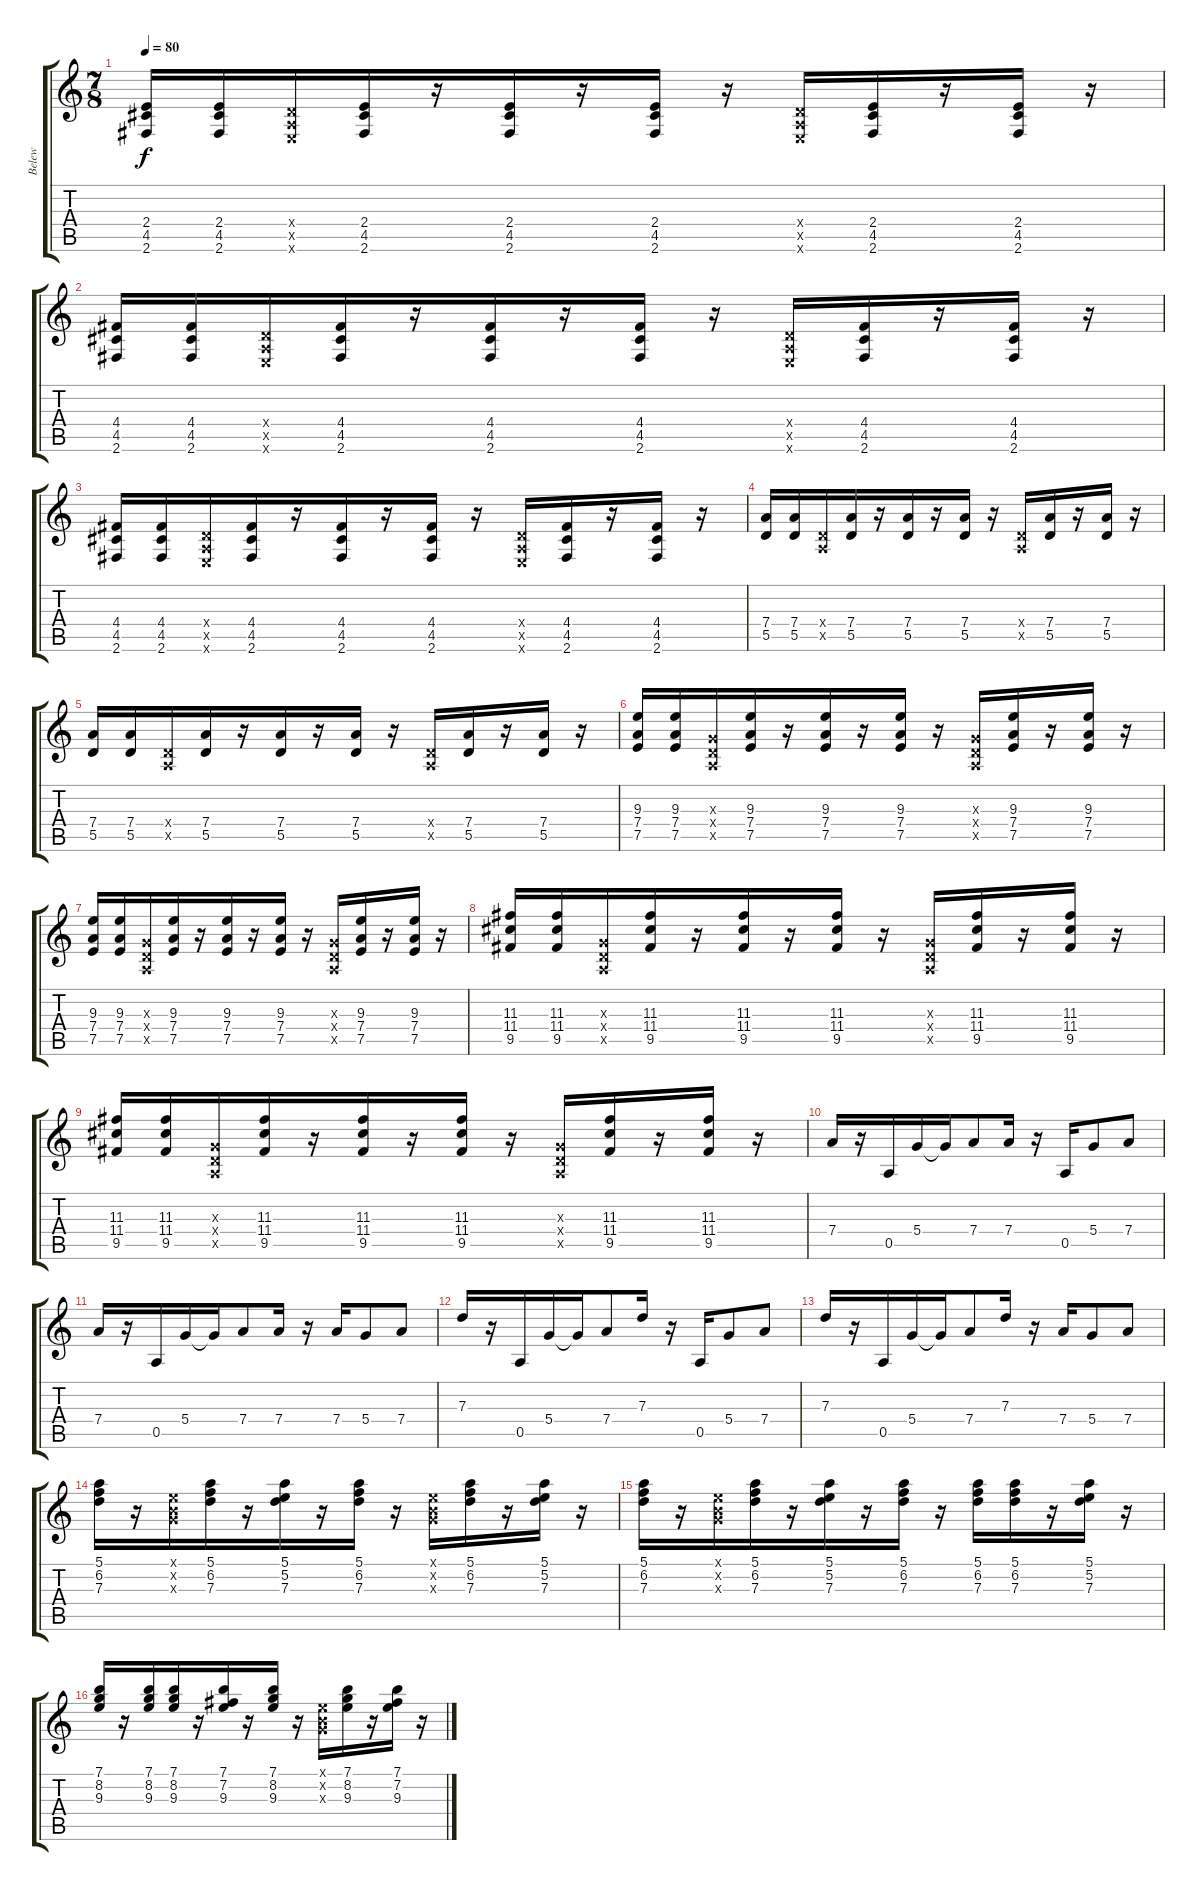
\track ("Belew" "Belew") {instrument electricguitarjazz}
\staff {score tabs}
\tuning (E4 B3 G3 D3 A2 E2) {hide}
\ts (7 8)
\tempo 80
\clef g2
\ks c
(2.4 4.5 2.6).16{dy f} (2.4 4.5 2.6).16 (0.4{x} 0.5{x} 0.6{x}).16 (2.4 4.5 2.6).16 r.16 (2.4 4.5 2.6).16 r.16 (2.4 4.5 2.6).16 r.16 (0.4{x} 0.5{x} 0.6{x}).16 (2.4 4.5 2.6).16 r.16 (2.4 4.5 2.6).16 r.16 |
(4.4 4.5 2.6).16 (4.4 4.5 2.6).16 (0.4{x} 0.5{x} 0.6{x}).16 (4.4 4.5 2.6).16 r.16 (4.4 4.5 2.6).16 r.16 (4.4 4.5 2.6).16 r.16 (0.4{x} 0.5{x} 0.6{x}).16 (4.4 4.5 2.6).16 r.16 (4.4 4.5 2.6).16 r.16 |
(4.4 4.5 2.6).16 (4.4 4.5 2.6).16 (0.4{x} 0.5{x} 0.6{x}).16 (4.4 4.5 2.6).16 r.16 (4.4 4.5 2.6).16 r.16 (4.4 4.5 2.6).16 r.16 (0.4{x} 0.5{x} 0.6{x}).16 (4.4 4.5 2.6).16 r.16 (4.4 4.5 2.6).16 r.16 |
(7.4 5.5).16 (7.4 5.5).16 (0.4{x} 0.5{x}).16 (7.4 5.5).16 r.16 (7.4 5.5).16 r.16 (7.4 5.5).16 r.16 (0.4{x} 0.5{x}).16 (7.4 5.5).16 r.16 (7.4 5.5).16 r.16 |
(7.4 5.5).16 (7.4 5.5).16 (0.4{x} 0.5{x}).16 (7.4 5.5).16 r.16 (7.4 5.5).16 r.16 (7.4 5.5).16 r.16 (0.4{x} 0.5{x}).16 (7.4 5.5).16 r.16 (7.4 5.5).16 r.16 |
(9.3 7.4 7.5).16 (9.3 7.4 7.5).16 (0.3{x} 0.4{x} 0.5{x}).16 (9.3 7.4 7.5).16 r.16 (9.3 7.4 7.5).16 r.16 (9.3 7.4 7.5).16 r.16 (0.3{x} 0.4{x} 0.5{x}).16 (9.3 7.4 7.5).16 r.16 (9.3 7.4 7.5).16 r.16 |
(9.3 7.4 7.5).16 (9.3 7.4 7.5).16 (0.3{x} 0.4{x} 0.5{x}).16 (9.3 7.4 7.5).16 r.16 (9.3 7.4 7.5).16 r.16 (9.3 7.4 7.5).16 r.16 (0.3{x} 0.4{x} 0.5{x}).16 (9.3 7.4 7.5).16 r.16 (9.3 7.4 7.5).16 r.16 |
(11.3 11.4 9.5).16 (11.3 11.4 9.5).16 (0.3{x} 0.4{x} 0.5{x}).16 (11.3 11.4 9.5).16 r.16 (11.3 11.4 9.5).16 r.16 (11.3 11.4 9.5).16 r.16 (0.3{x} 0.4{x} 0.5{x}).16 (11.3 11.4 9.5).16 r.16 (11.3 11.4 9.5).16 r.16 |
(11.3 11.4 9.5).16 (11.3 11.4 9.5).16 (0.3{x} 0.4{x} 0.5{x}).16 (11.3 11.4 9.5).16 r.16 (11.3 11.4 9.5).16 r.16 (11.3 11.4 9.5).16 r.16 (0.3{x} 0.4{x} 0.5{x}).16 (11.3 11.4 9.5).16 r.16 (11.3 11.4 9.5).16 r.16 |
7.4.16 r.16 0.5.16 5.4.16 5.4{t}.16 7.4.8 7.4.16 r.16 0.5.16 5.4.8 7.4.8 |
7.4.16 r.16 0.5.16 5.4.16 5.4{t}.16 7.4.8 7.4.16 r.16 7.4.16 5.4.8 7.4.8 |
7.3.16 r.16 0.5.16 5.4.16 5.4{t}.16 7.4.8 7.3.16 r.16 0.5.16 5.4.8 7.4.8 |
7.3.16 r.16 0.5.16 5.4.16 5.4{t}.16 7.4.8 7.3.16 r.16 7.4.16 5.4.8 7.4.8 |
(5.1 6.2 7.3).16 r.16 (0.1{x} 0.2{x} 0.3{x}).16 (5.1 6.2 7.3).16 r.16 (5.1 5.2 7.3).16 r.16 (5.1 6.2 7.3).16 r.16 (0.1{x} 0.2{x} 0.3{x}).16 (5.1 6.2 7.3).16 r.16 (5.1 5.2 7.3).16 r.16 |
(5.1 6.2 7.3).16 r.16 (0.1{x} 0.2{x} 0.3{x}).16 (5.1 6.2 7.3).16 r.16 (5.1 5.2 7.3).16 r.16 (5.1 6.2 7.3).16 r.16 (5.1 6.2 7.3).16 (5.1 6.2 7.3).16 r.16 (5.1 5.2 7.3).16 r.16 |
(7.1 8.2 9.3).16{beam Up} r.16 (7.1 8.2 9.3).16 (7.1 8.2 9.3).16 r.16 (7.1 7.2 9.3).16 r.16 (7.1 8.2 9.3).16 r.16 (0.1{x} 0.2{x} 0.3{x}).16 (7.1 8.2 9.3).16 r.16 (7.1 7.2 9.3).16 r.16
